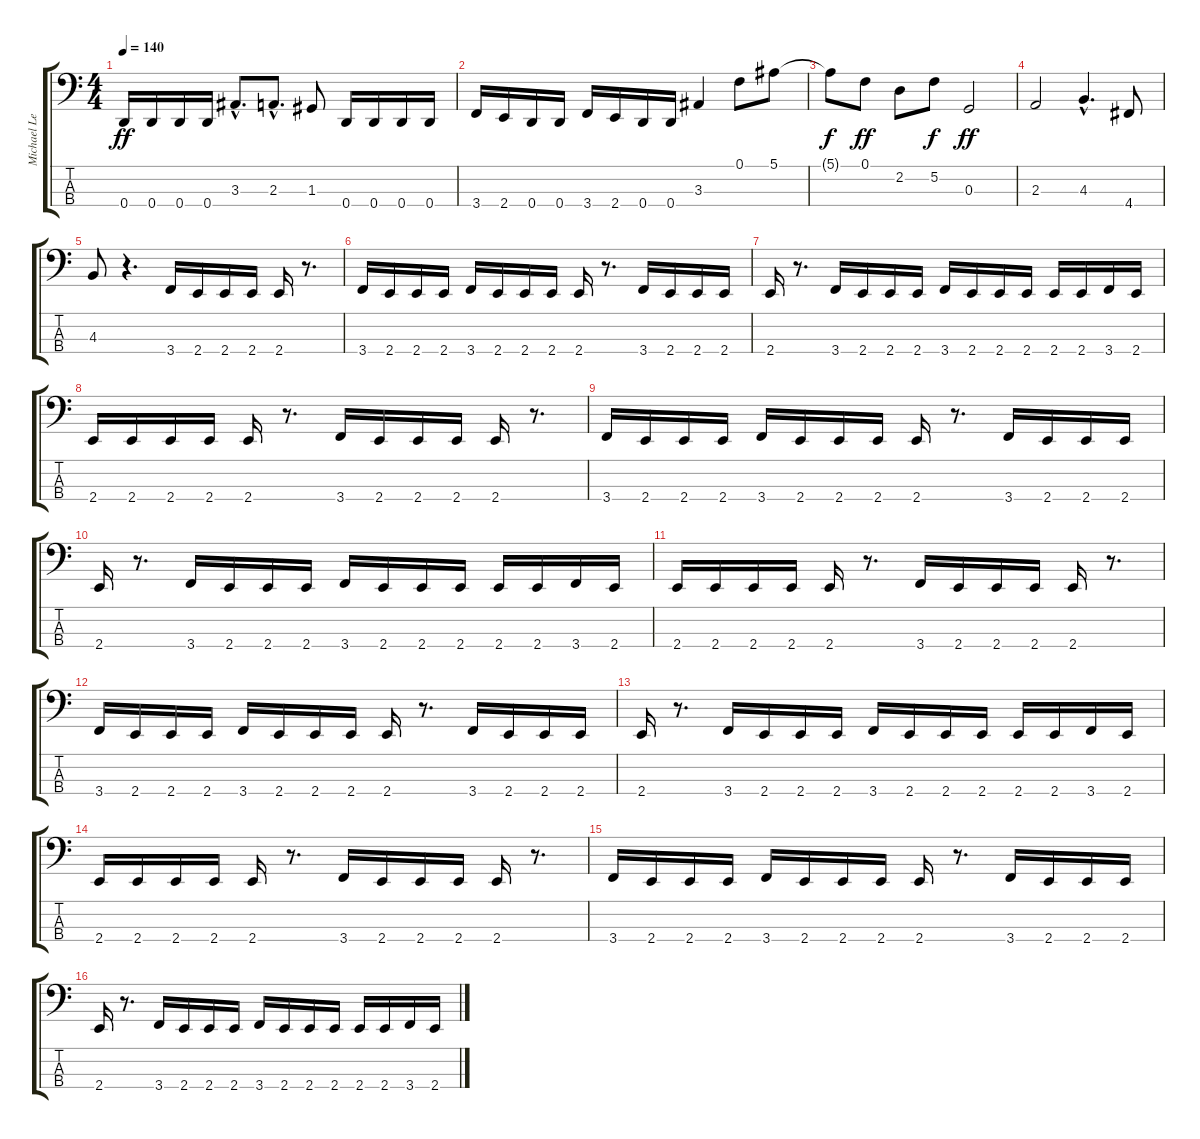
\track ("Michael LePond" "Michael Le") {instrument electricbassfinger}
\staff {score tabs}
\tuning (F2 C2 G1 D1) {hide}
\ts (4 4)
\tempo 140
\clef f4
\ks c
0.4.16{dy ff} 0.4.16 0.4.16 0.4.16 3.3{hac}.8{d} 2.3{hac}.8{d} 1.3.8 0.4.16 0.4.16 0.4.16 0.4.16 |
3.4.16 2.4.16 0.4.16 0.4.16 3.4.16 2.4.16 0.4.16 0.4.16 3.3.4 0.1.8 5.1.8 |
5.1{t}.8{dy f} 0.1.8{dy ff} 2.2.8 5.2.8{dy f} 0.3.2{dy ff} |
2.3.2 4.3{hac}.4{d} 4.4.8 |
4.3.8 r.4{d} 3.4.16 2.4.16 2.4.16 2.4.16 2.4.16 r.8{d} |
3.4.16 2.4.16 2.4.16 2.4.16 3.4.16 2.4.16 2.4.16 2.4.16 2.4.16 r.8{d} 3.4.16 2.4.16 2.4.16 2.4.16 |
2.4.16 r.8{d} 3.4.16 2.4.16 2.4.16 2.4.16 3.4.16 2.4.16 2.4.16 2.4.16 2.4.16 2.4.16 3.4.16 2.4.16 |
2.4.16 2.4.16 2.4.16 2.4.16 2.4.16 r.8{d} 3.4.16 2.4.16 2.4.16 2.4.16 2.4.16 r.8{d} |
3.4.16 2.4.16 2.4.16 2.4.16 3.4.16 2.4.16 2.4.16 2.4.16 2.4.16 r.8{d} 3.4.16 2.4.16 2.4.16 2.4.16 |
2.4.16 r.8{d} 3.4.16 2.4.16 2.4.16 2.4.16 3.4.16 2.4.16 2.4.16 2.4.16 2.4.16 2.4.16 3.4.16 2.4.16 |
2.4.16 2.4.16 2.4.16 2.4.16 2.4.16 r.8{d} 3.4.16 2.4.16 2.4.16 2.4.16 2.4.16 r.8{d} |
3.4.16 2.4.16 2.4.16 2.4.16 3.4.16 2.4.16 2.4.16 2.4.16 2.4.16 r.8{d} 3.4.16 2.4.16 2.4.16 2.4.16 |
2.4.16 r.8{d} 3.4.16 2.4.16 2.4.16 2.4.16 3.4.16 2.4.16 2.4.16 2.4.16 2.4.16 2.4.16 3.4.16 2.4.16 |
2.4.16 2.4.16 2.4.16 2.4.16 2.4.16 r.8{d} 3.4.16 2.4.16 2.4.16 2.4.16 2.4.16 r.8{d} |
3.4.16 2.4.16 2.4.16 2.4.16 3.4.16 2.4.16 2.4.16 2.4.16 2.4.16 r.8{d} 3.4.16 2.4.16 2.4.16 2.4.16 |
2.4.16 r.8{d} 3.4.16 2.4.16 2.4.16 2.4.16 3.4.16 2.4.16 2.4.16 2.4.16 2.4.16 2.4.16 3.4.16 2.4.16
